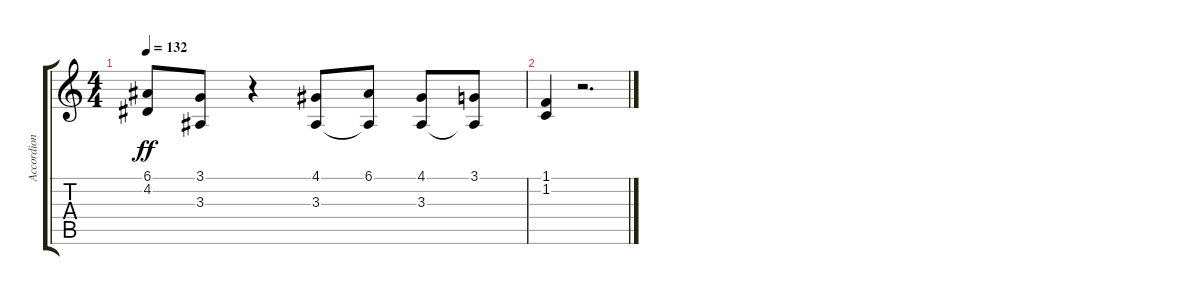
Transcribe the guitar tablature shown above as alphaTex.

\track ("Accordion" "Accordion") {instrument accordion}
\staff {score tabs}
\tuning (E4 B3 G3 D3 A2 E2) {hide}
\ts (4 4)
\tempo 132
\clef g2
\ks c
(6.1 4.2).8{dy ff} (3.1 3.3).8 r.4 (4.1 3.3).8 (6.1 3.3{t}).8 (4.1 3.3).8 (3.1 3.3{t}).8 |
(1.1 1.2).4 r.2{d}
